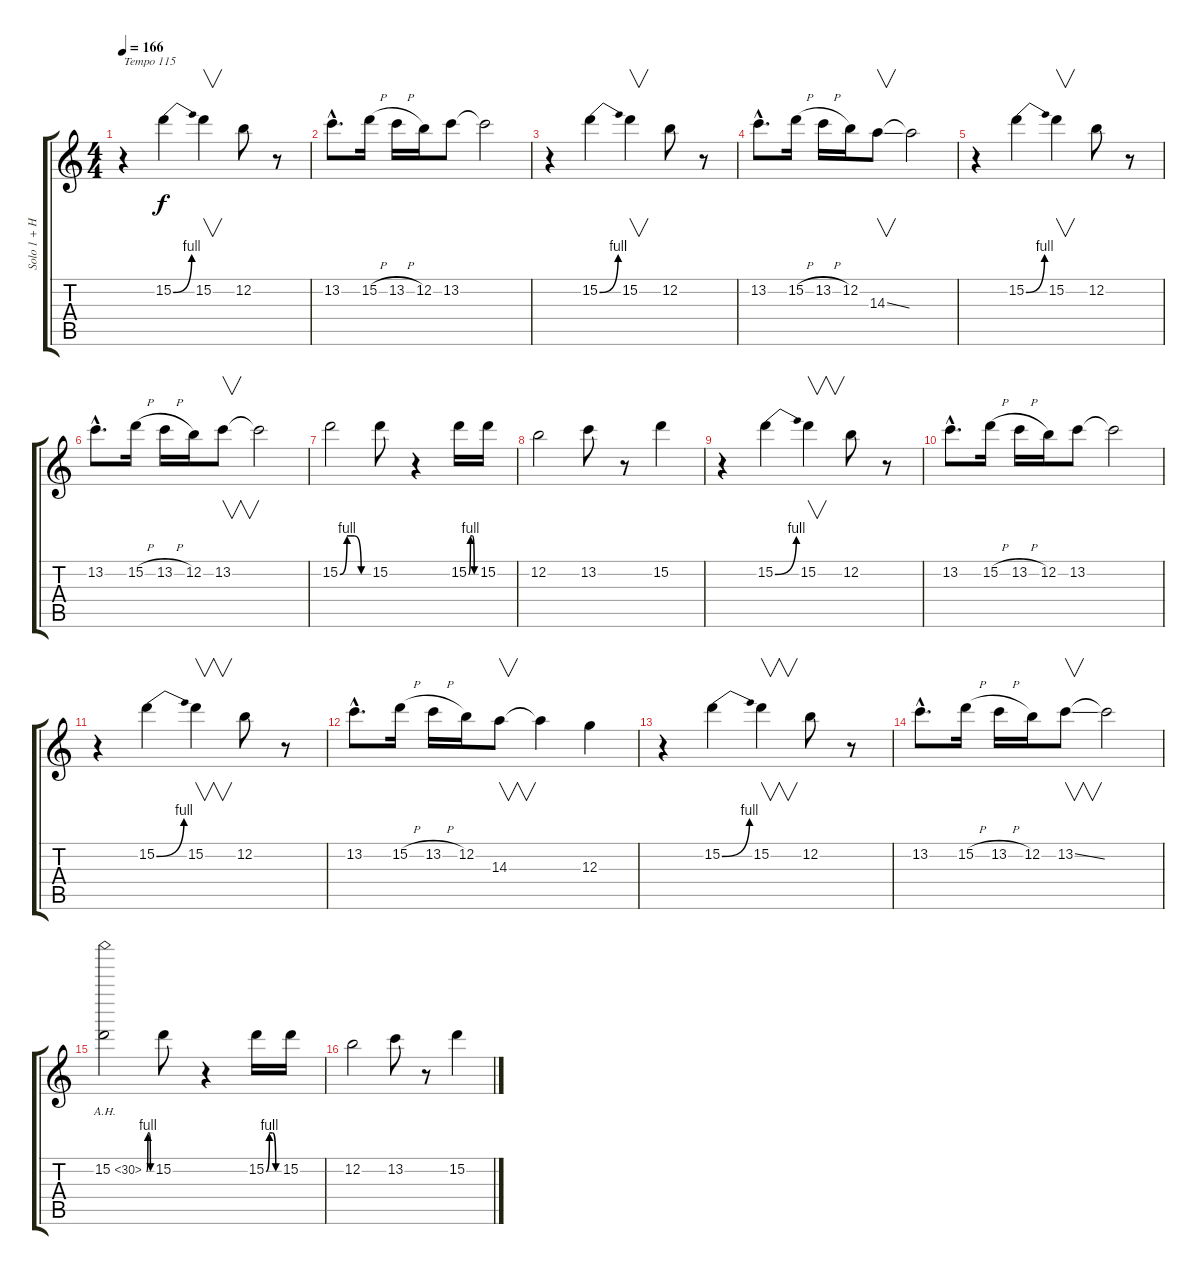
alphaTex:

\track ("Solo 1 + Harmonisé" "Solo 1 + H") {instrument distortionguitar}
\staff {score tabs}
\tuning (E4 B3 G3 D3 A2 E2) {hide}
\ts (4 4)
\tempo 166
\tempo 115
\tempo 166
\clef g2
\ks c
r.4{txt "Tempo 115" dy f instrument distortionguitar} 15.2{be (bend 0 0 60 4)}.4 15.2.4{v} 12.2.8 r.8 |
13.2{hac}.8{d} 15.2{h}.16 13.2{h}.16 12.2.16 13.2.8 13.2{t}.2 |
r.4 15.2{be (bend 0 0 60 4)}.4 15.2.4{v} 12.2.8 r.8 |
13.2{hac}.8{d} 15.2{h}.16 13.2{h}.16 12.2.16 14.3{ss}.8{v} 14.3{t}.2 |
r.4 15.2{be (bend 0 0 60 4)}.4 15.2.4{v} 12.2.8 r.8 |
13.2{hac}.8{d} 15.2{h}.16 13.2{h}.16 12.2.16 13.2.8{v} 13.2{t}.2 |
15.2{be (custom 0 0 15 4 30 4 45 0 60 0)}.2 15.2.8 r.4 15.2{be (custom 0 0 15 4 30 4 45 0 60 0)}.16 15.2.16 |
12.2.2 13.2.8 r.8 15.2.4 |
r.4 15.2{be (bend 0 0 60 4)}.4 15.2.4{v} 12.2.8 r.8 |
13.2{hac}.8{d} 15.2{h}.16 13.2{h}.16 12.2.16 13.2.8 13.2{t}.2 |
r.4 15.2{be (bend 0 0 60 4)}.4 15.2.4{v} 12.2.8 r.8 |
13.2{hac}.8{d} 15.2{h}.16 13.2{h}.16 12.2.16 14.3.8{v} 14.3{t}.4 12.3.4 |
r.4 15.2{be (bend 0 0 60 4)}.4 15.2.4{v} 12.2.8 r.8 |
13.2{hac}.8{d} 15.2{h}.16 13.2{h}.16 12.2.16 13.2{ss}.8{v} 13.2{t}.2 |
15.2{be (custom 0 0 15 4 30 4 45 0 60 0) ah 15}.2 15.2.8 r.4 15.2{be (custom 0 0 15 4 30 4 45 0 60 0)}.16 15.2.16 |
12.2.2 13.2.8 r.8 15.2.4
